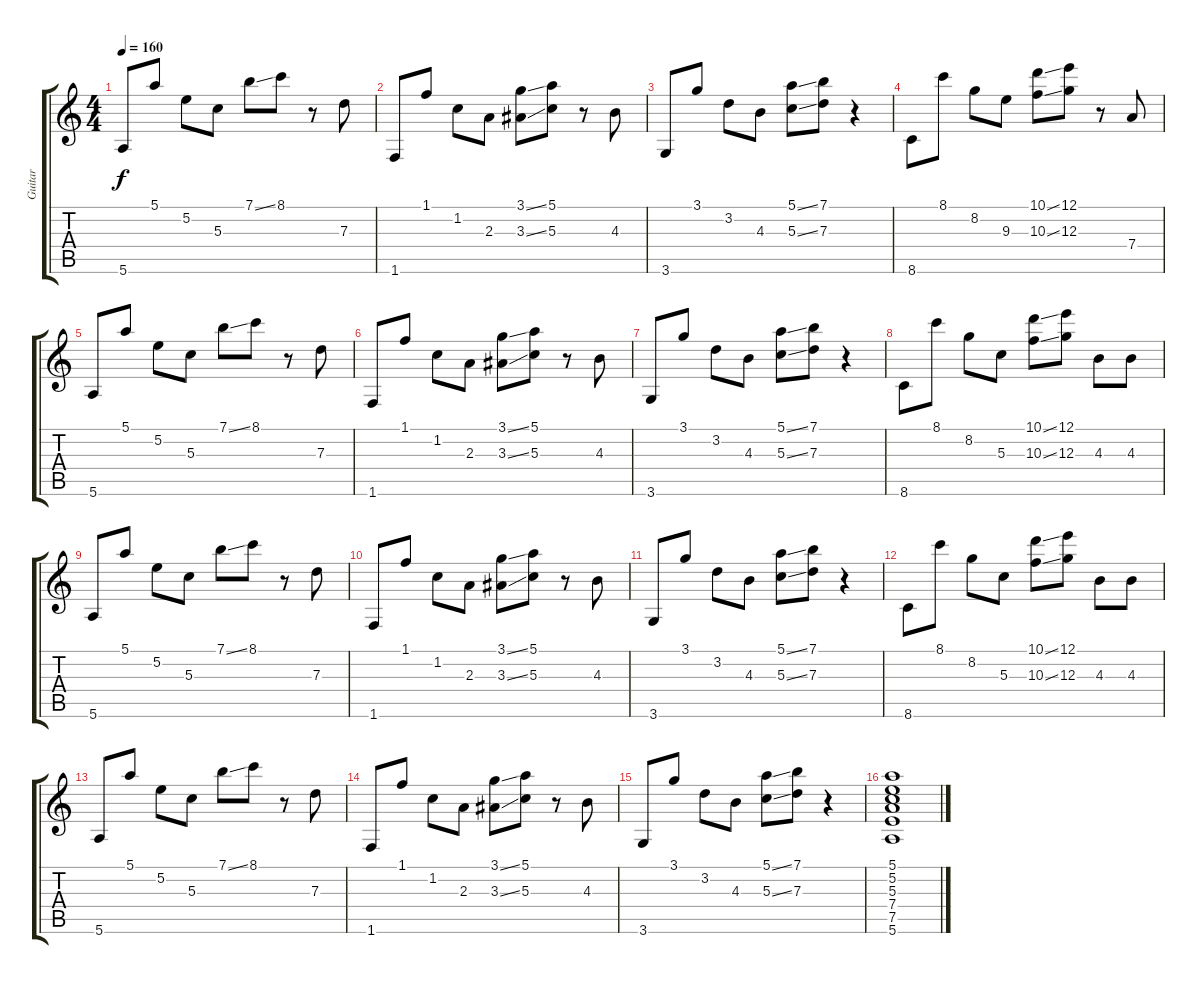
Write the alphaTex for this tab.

\track ("Guitar" "Guitar") {instrument electricguitarclean}
\staff {score tabs}
\tuning (E4 B3 G3 D3 A2 E2) {hide}
\ts (4 4)
\tempo 160
\clef g2
\ks c
5.6.8{dy f} 5.1.8 5.2.8 5.3.8 7.1{ss}.8 8.1.8 r.8 7.3.8 |
1.6.8 1.1.8 1.2.8 2.3.8 (3.1{ss} 3.3{ss}).8 (5.1 5.3).8 r.8 4.3.8 |
3.6.8 3.1.8 3.2.8 4.3.8 (5.1{ss} 5.3{ss}).8 (7.1 7.3).8 r.4 |
8.6.8 8.1.8 8.2.8 9.3.8 (10.1{ss} 10.3{ss}).8 (12.1 12.3).8 r.8 7.4.8 |
5.6.8 5.1.8 5.2.8 5.3.8 7.1{ss}.8 8.1.8 r.8 7.3.8 |
1.6.8 1.1.8 1.2.8 2.3.8 (3.1{ss} 3.3{ss}).8 (5.1 5.3).8 r.8 4.3.8 |
3.6.8 3.1.8 3.2.8 4.3.8 (5.1{ss} 5.3{ss}).8 (7.1 7.3).8 r.4 |
8.6.8 8.1.8 8.2.8 5.3.8 (10.1{ss} 10.3{ss}).8 (12.1 12.3).8 4.3.8 4.3.8 |
5.6.8 5.1.8 5.2.8 5.3.8 7.1{ss}.8 8.1.8 r.8 7.3.8 |
1.6.8 1.1.8 1.2.8 2.3.8 (3.1{ss} 3.3{ss}).8 (5.1 5.3).8 r.8 4.3.8 |
3.6.8 3.1.8 3.2.8 4.3.8 (5.1{ss} 5.3{ss}).8 (7.1 7.3).8 r.4 |
8.6.8 8.1.8 8.2.8 5.3.8 (10.1{ss} 10.3{ss}).8 (12.1 12.3).8 4.3.8 4.3.8 |
5.6.8 5.1.8 5.2.8 5.3.8 7.1{ss}.8 8.1.8 r.8 7.3.8 |
1.6.8 1.1.8 1.2.8 2.3.8 (3.1{ss} 3.3{ss}).8 (5.1 5.3).8 r.8 4.3.8 |
3.6.8 3.1.8 3.2.8 4.3.8 (5.1{ss} 5.3{ss}).8 (7.1 7.3).8 r.4 |
(5.1 5.2 5.3 7.4 7.5 5.6).1
